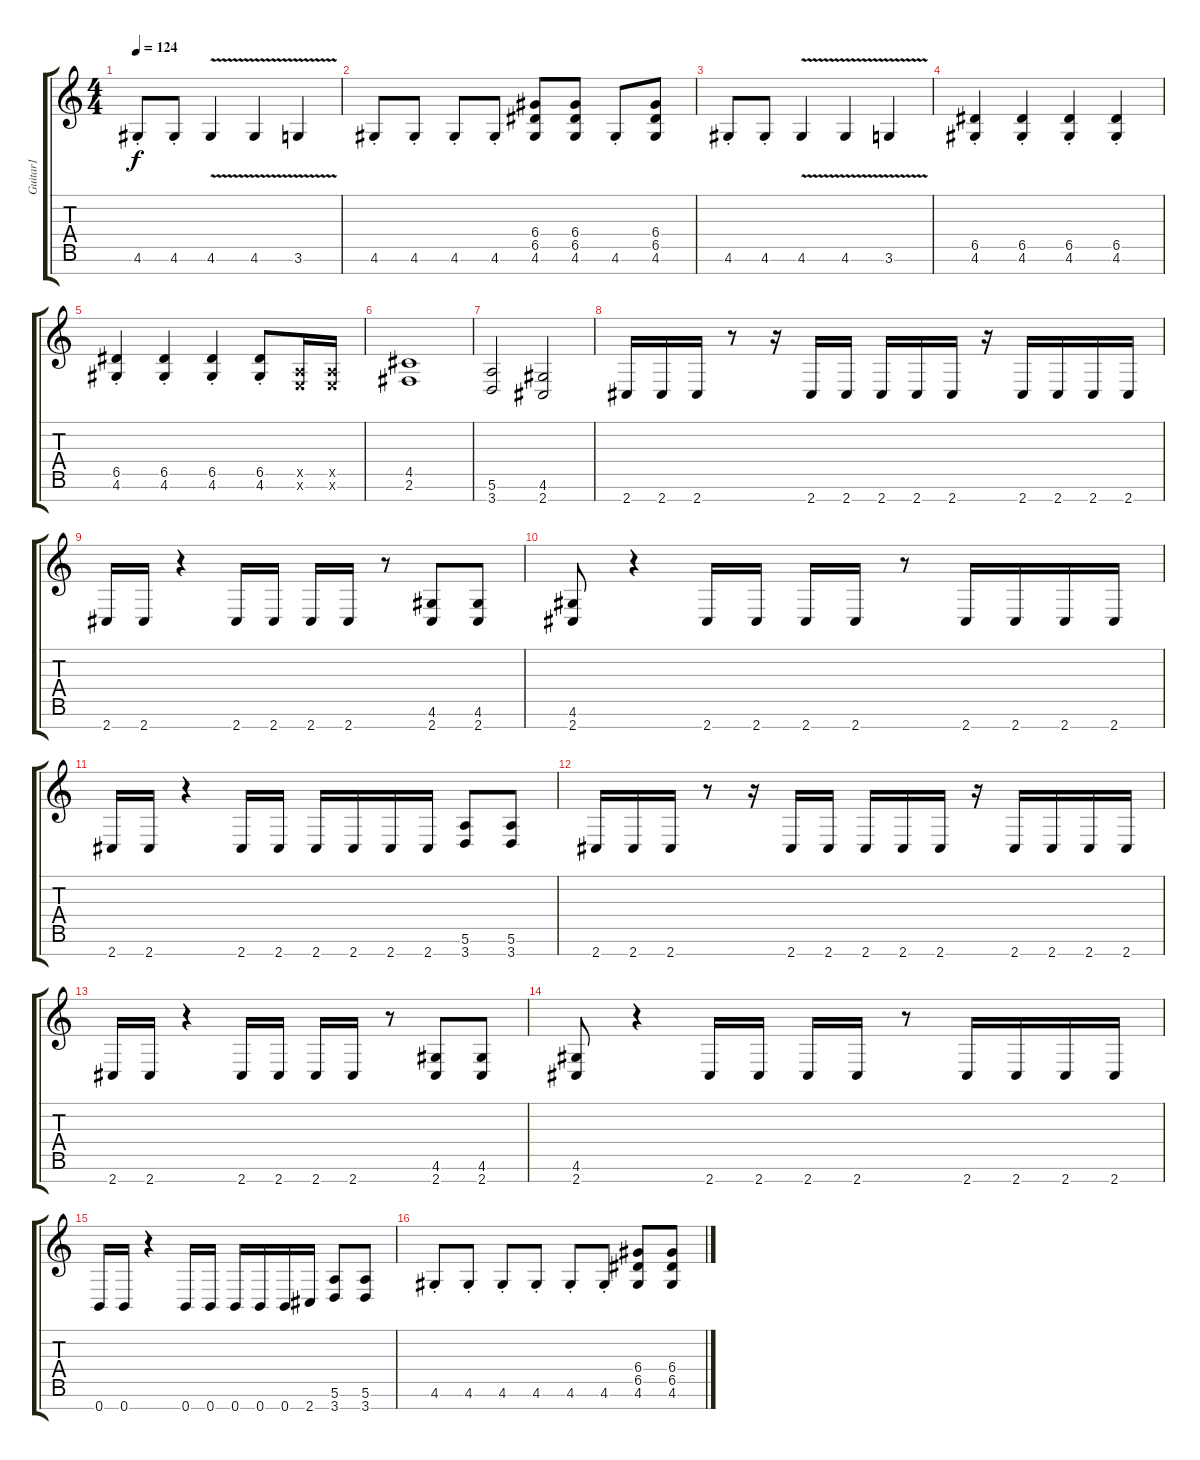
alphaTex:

\track ("Guitar1" "Guitar1") {instrument distortionguitar}
\staff {score tabs}
\tuning (E4 B3 G3 D3 A2 E2 B1) {hide}
\ts (4 4)
\tempo 124
\clef g2
\ks c
4.6{st}.8{dy f} 4.6{st}.8 4.6{v}.4 4.6{v}.4 3.6{v}.4 |
4.6{st}.8 4.6{st}.8 4.6{st}.8 4.6{st}.8 (6.4 6.5 4.6).8 (6.4 6.5 4.6).8 4.6{st}.8 (6.4 6.5 4.6).8 |
4.6{st}.8 4.6{st}.8 4.6{v}.4 4.6{v}.4 3.6{v}.4 |
(6.5{st} 4.6{st}).4 (6.5{st} 4.6{st}).4 (6.5{st} 4.6{st}).4 (6.5{st} 4.6{st}).4 |
(6.5{st} 4.6{st}).4 (6.5{st} 4.6{st}).4 (6.5{st} 4.6{st}).4 (6.5{st} 4.6{st}).8 (0.5{x} 0.6{x}).16 (0.5{x} 0.6{x}).16 |
(4.5 2.6).1 |
(5.6 3.7).2 (4.6 2.7).2 |
2.7.16 2.7.16 2.7.16 r.8 r.16 2.7.16 2.7.16 2.7.16 2.7.16 2.7.16 r.16 2.7.16 2.7.16 2.7.16 2.7.16 |
2.7.16 2.7.16 r.4 2.7.16 2.7.16 2.7.16 2.7.16 r.8 (4.6 2.7).8 (4.6 2.7).8 |
(4.6 2.7).8 r.4 2.7.16 2.7.16 2.7.16 2.7.16 r.8 2.7.16 2.7.16 2.7.16 2.7.16 |
2.7.16 2.7.16 r.4 2.7.16 2.7.16 2.7.16 2.7.16 2.7.16 2.7.16 (5.6 3.7).8 (5.6 3.7).8 |
2.7.16 2.7.16 2.7.16 r.8 r.16 2.7.16 2.7.16 2.7.16 2.7.16 2.7.16 r.16 2.7.16 2.7.16 2.7.16 2.7.16 |
2.7.16 2.7.16 r.4 2.7.16 2.7.16 2.7.16 2.7.16 r.8 (4.6 2.7).8 (4.6 2.7).8 |
(4.6 2.7).8 r.4 2.7.16 2.7.16 2.7.16 2.7.16 r.8 2.7.16 2.7.16 2.7.16 2.7.16 |
0.7.16 0.7.16 r.4 0.7.16 0.7.16 0.7.16 0.7.16 0.7.16 2.7.16 (5.6 3.7).8 (5.6 3.7).8 |
4.6{st}.8 4.6{st}.8 4.6{st}.8 4.6{st}.8 4.6{st}.8 4.6{st}.8 (6.4 6.5 4.6).8 (6.4 6.5 4.6).8
